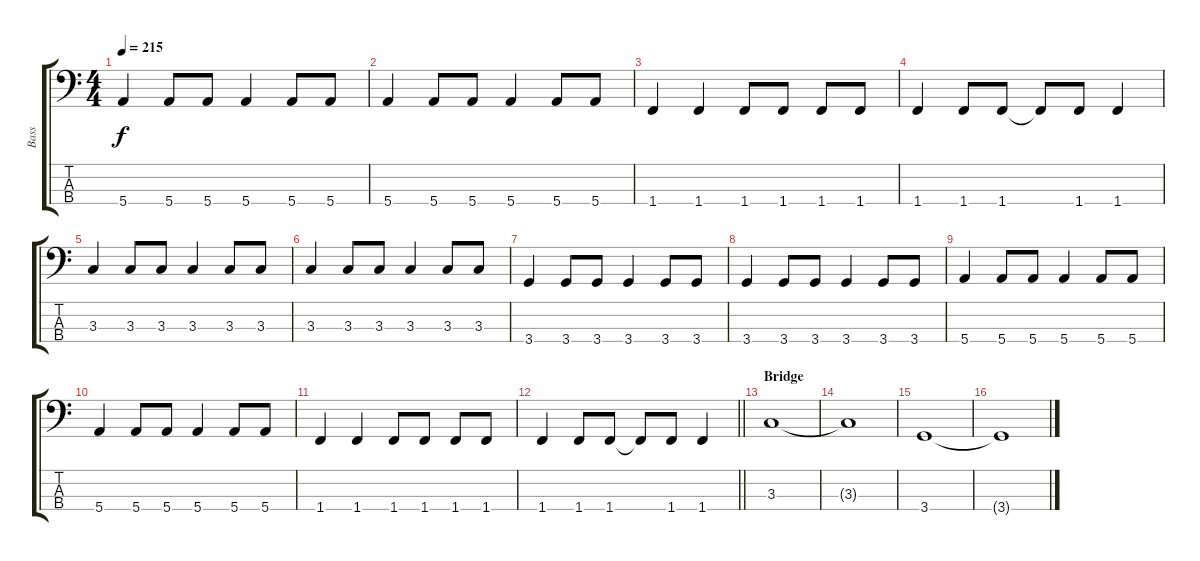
\track ("Bass" "Bass") {instrument electricbassfinger}
\staff {score tabs}
\tuning (G2 D2 A1 E1) {hide}
\ts (4 4)
\tempo 215
\clef f4
\ks c
5.4.4{dy f} 5.4.8 5.4.8 5.4.4 5.4.8 5.4.8 |
5.4.4 5.4.8 5.4.8 5.4.4 5.4.8 5.4.8 |
1.4.4 1.4.4 1.4.8 1.4.8 1.4.8 1.4.8 |
1.4.4 1.4.8 1.4.8 1.4{t}.8 1.4.8 1.4.4 |
3.3.4 3.3.8 3.3.8 3.3.4 3.3.8 3.3.8 |
3.3.4 3.3.8 3.3.8 3.3.4 3.3.8 3.3.8 |
3.4.4 3.4.8 3.4.8 3.4.4 3.4.8 3.4.8 |
3.4.4 3.4.8 3.4.8 3.4.4 3.4.8 3.4.8 |
5.4.4 5.4.8 5.4.8 5.4.4 5.4.8 5.4.8 |
5.4.4 5.4.8 5.4.8 5.4.4 5.4.8 5.4.8 |
1.4.4 1.4.4 1.4.8 1.4.8 1.4.8 1.4.8 |
\barLineRight lightlight
1.4.4 1.4.8 1.4.8 1.4{t}.8 1.4.8 1.4.4 |
\section ("" "Bridge")
3.3.1 |
3.3{t}.1 |
3.4.1 |
3.4{t}.1
